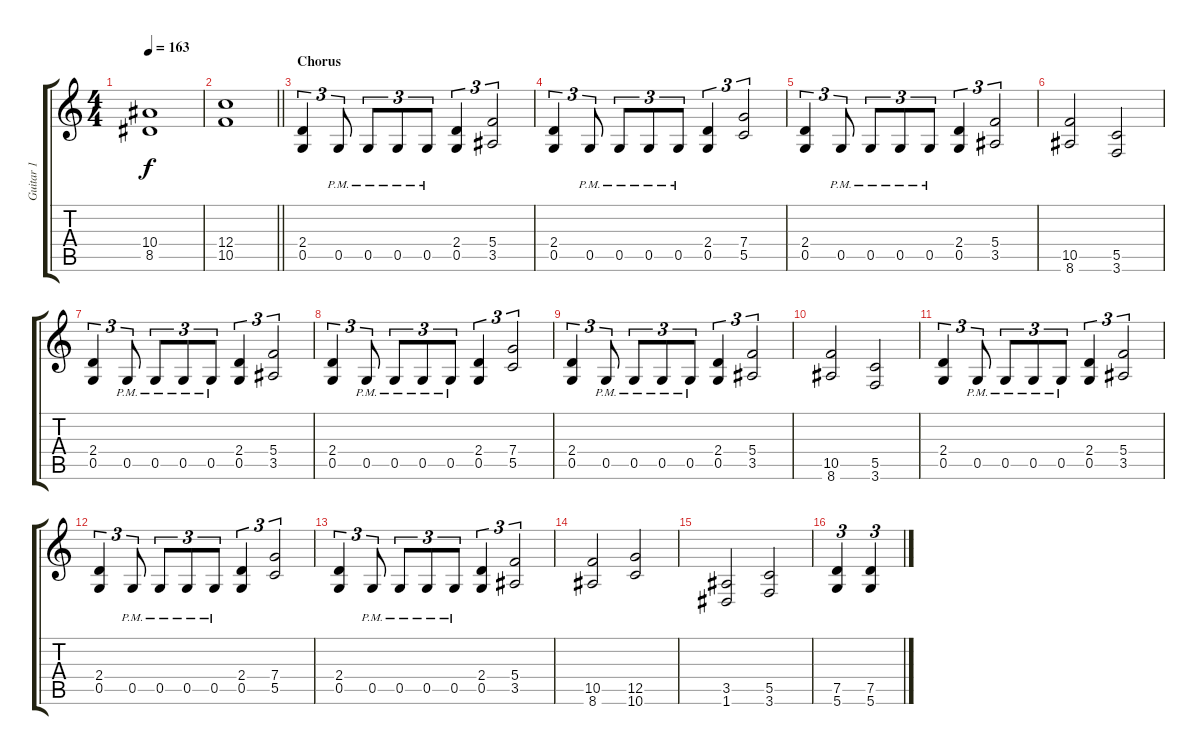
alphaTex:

\track ("Guitar 1" "Guitar 1") {instrument distortionguitar}
\staff {score tabs}
\tuning (D4 A3 F3 C3 G2 D2) {hide}
\ts (4 4)
\tempo 163
\clef g2
\ks c
(10.4 8.5).1{dy f} |
\barLineRight lightlight
(12.4 10.5).1 |
\section ("" "Chorus")
(2.4 0.5).4{tu (3 2)} 0.5{pm}.8{tu (3 2)} 0.5{pm}.8{tu (3 2)} 0.5{pm}.8{tu (3 2)} 0.5{pm}.8{tu (3 2)} (2.4 0.5).4{tu (3 2)} (5.4 3.5).2{tu (3 2)} |
(2.4 0.5).4{tu (3 2)} 0.5{pm}.8{tu (3 2)} 0.5{pm}.8{tu (3 2)} 0.5{pm}.8{tu (3 2)} 0.5{pm}.8{tu (3 2)} (2.4 0.5).4{tu (3 2)} (7.4 5.5).2{tu (3 2)} |
(2.4 0.5).4{tu (3 2)} 0.5{pm}.8{tu (3 2)} 0.5{pm}.8{tu (3 2)} 0.5{pm}.8{tu (3 2)} 0.5{pm}.8{tu (3 2)} (2.4 0.5).4{tu (3 2)} (5.4 3.5).2{tu (3 2)} |
(10.5 8.6).2 (5.5 3.6).2 |
(2.4 0.5).4{tu (3 2)} 0.5{pm}.8{tu (3 2)} 0.5{pm}.8{tu (3 2)} 0.5{pm}.8{tu (3 2)} 0.5{pm}.8{tu (3 2)} (2.4 0.5).4{tu (3 2)} (5.4 3.5).2{tu (3 2)} |
(2.4 0.5).4{tu (3 2)} 0.5{pm}.8{tu (3 2)} 0.5{pm}.8{tu (3 2)} 0.5{pm}.8{tu (3 2)} 0.5{pm}.8{tu (3 2)} (2.4 0.5).4{tu (3 2)} (7.4 5.5).2{tu (3 2)} |
(2.4 0.5).4{tu (3 2)} 0.5{pm}.8{tu (3 2)} 0.5{pm}.8{tu (3 2)} 0.5{pm}.8{tu (3 2)} 0.5{pm}.8{tu (3 2)} (2.4 0.5).4{tu (3 2)} (5.4 3.5).2{tu (3 2)} |
(10.5 8.6).2 (5.5 3.6).2 |
(2.4 0.5).4{tu (3 2)} 0.5{pm}.8{tu (3 2)} 0.5{pm}.8{tu (3 2)} 0.5{pm}.8{tu (3 2)} 0.5{pm}.8{tu (3 2)} (2.4 0.5).4{tu (3 2)} (5.4 3.5).2{tu (3 2)} |
(2.4 0.5).4{tu (3 2)} 0.5{pm}.8{tu (3 2)} 0.5{pm}.8{tu (3 2)} 0.5{pm}.8{tu (3 2)} 0.5{pm}.8{tu (3 2)} (2.4 0.5).4{tu (3 2)} (7.4 5.5).2{tu (3 2)} |
(2.4 0.5).4{tu (3 2)} 0.5{pm}.8{tu (3 2)} 0.5{pm}.8{tu (3 2)} 0.5{pm}.8{tu (3 2)} 0.5{pm}.8{tu (3 2)} (2.4 0.5).4{tu (3 2)} (5.4 3.5).2{tu (3 2)} |
(10.5 8.6).2 (12.5 10.6).2 |
(3.5 1.6).2 (5.5 3.6).2 |
(7.5 5.6).4{tu (3 2)} (7.5 5.6).4{tu (3 2)}
